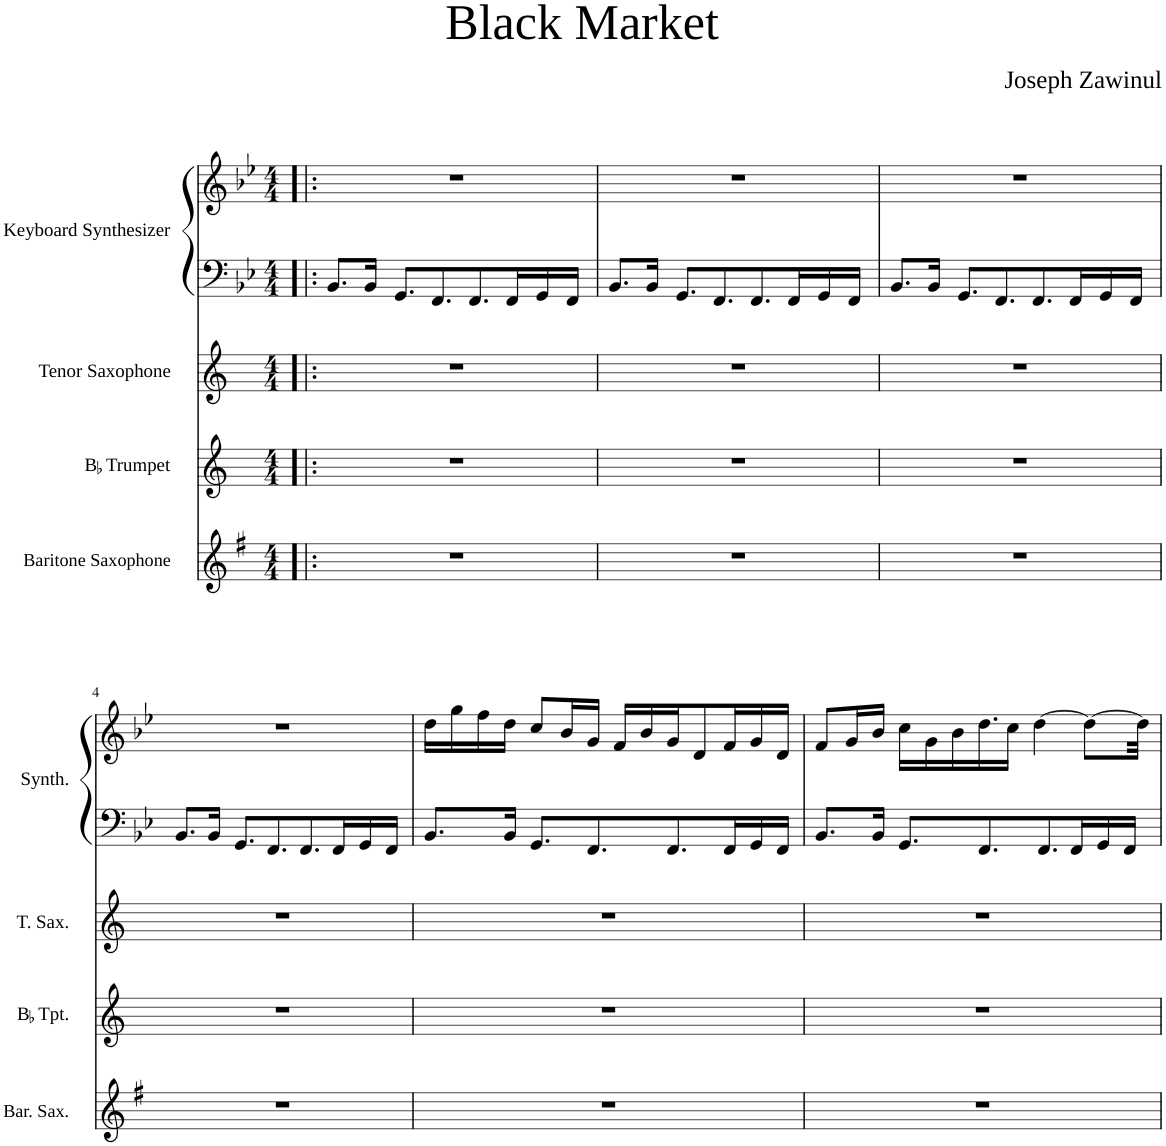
**kern	**kern	**kern	**kern	**kern
*part4	*part3	*part2	*part1	*part1
*staff5	*staff4	*staff3	*staff2	*staff1
*I"Baritone Saxophone	*I"BaccidentalFlat Trumpet	*I"Tenor Saxophone	*I"Keyboard Synthesizer	*
*I'Bar. Sax.	*I'BaccidentalFlat Tpt.	*I'T. Sax.	*I'Synth.	*
*clefG2	*clefG2	*clefG2	*clefF4	*clefG2
*Trd12c21	*Trd1c2	*Trd8c14	*	*
*k[f#]	*k[]	*k[]	*k[b-e-]	*k[b-e-]
*M4/4	*M4/4	*M4/4	*M4/4	*M4/4
=1!|:	=1!|:	=1!|:	=1!|:	=1!|:
1r	1r	1r	8.BB-/L	1r
.	.	.	16BB-/Jk	.
.	.	.	8.GG/L	.
.	.	.	8.FF/	.
.	.	.	8.FF/	.
.	.	.	16FF/L	.
.	.	.	16GG/	.
.	.	.	16FF/JJ	.
=2	=2	=2	=2	=2
1r	1r	1r	8.BB-/L	1r
.	.	.	16BB-/Jk	.
.	.	.	8.GG/L	.
.	.	.	8.FF/	.
.	.	.	8.FF/	.
.	.	.	16FF/L	.
.	.	.	16GG/	.
.	.	.	16FF/JJ	.
=3	=3	=3	=3	=3
1r	1r	1r	8.BB-/L	1r
.	.	.	16BB-/Jk	.
.	.	.	8.GG/L	.
.	.	.	8.FF/	.
.	.	.	8.FF/	.
.	.	.	16FF/L	.
.	.	.	16GG/	.
.	.	.	16FF/JJ	.
!!LO:LB:g=z
=4	=4	=4	=4	=4
1r	1r	1r	8.BB-/L	1r
.	.	.	16BB-/Jk	.
.	.	.	8.GG/L	.
.	.	.	8.FF/	.
.	.	.	8.FF/	.
.	.	.	16FF/L	.
.	.	.	16GG/	.
.	.	.	16FF/JJ	.
=5	=5	=5	=5	=5
1r	1r	1r	8.BB-/L	16dd\LL
.	.	.	.	16gg\
.	.	.	.	16ff\
.	.	.	16BB-/Jk	16dd\JJ
.	.	.	8.GG/L	8cc/L
.	.	.	.	16b-/L
.	.	.	8.FF/	16g/JJ
.	.	.	.	16f/LL
.	.	.	.	16b-/
.	.	.	8.FF/	16g/J
.	.	.	.	8d/
.	.	.	16FF/L	16f/L
.	.	.	16GG/	16g/
.	.	.	16FF/JJ	16d/JJ
=6	=6	=6	=6	=6
1r	1r	1r	8.BB-/L	8f/L
.	.	.	.	16g/L
.	.	.	16BB-/Jk	16b-/JJ
.	.	.	8.GG/L	16cc\LL
.	.	.	.	16g\
.	.	.	.	16b-\
.	.	.	8.FF/	16.dd\
.	.	.	.	16cc\JJ
.	.	.	.	[4dd\
.	.	.	8.FF/	.
.	.	.	16FF/L	.
.	.	.	.	8dd\L_
.	.	.	16GG/	.
.	.	.	16FF/JJ	.
.	.	.	.	32dd\Jkk]
=	=	=	=	=
*-	*-	*-	*-	*-
